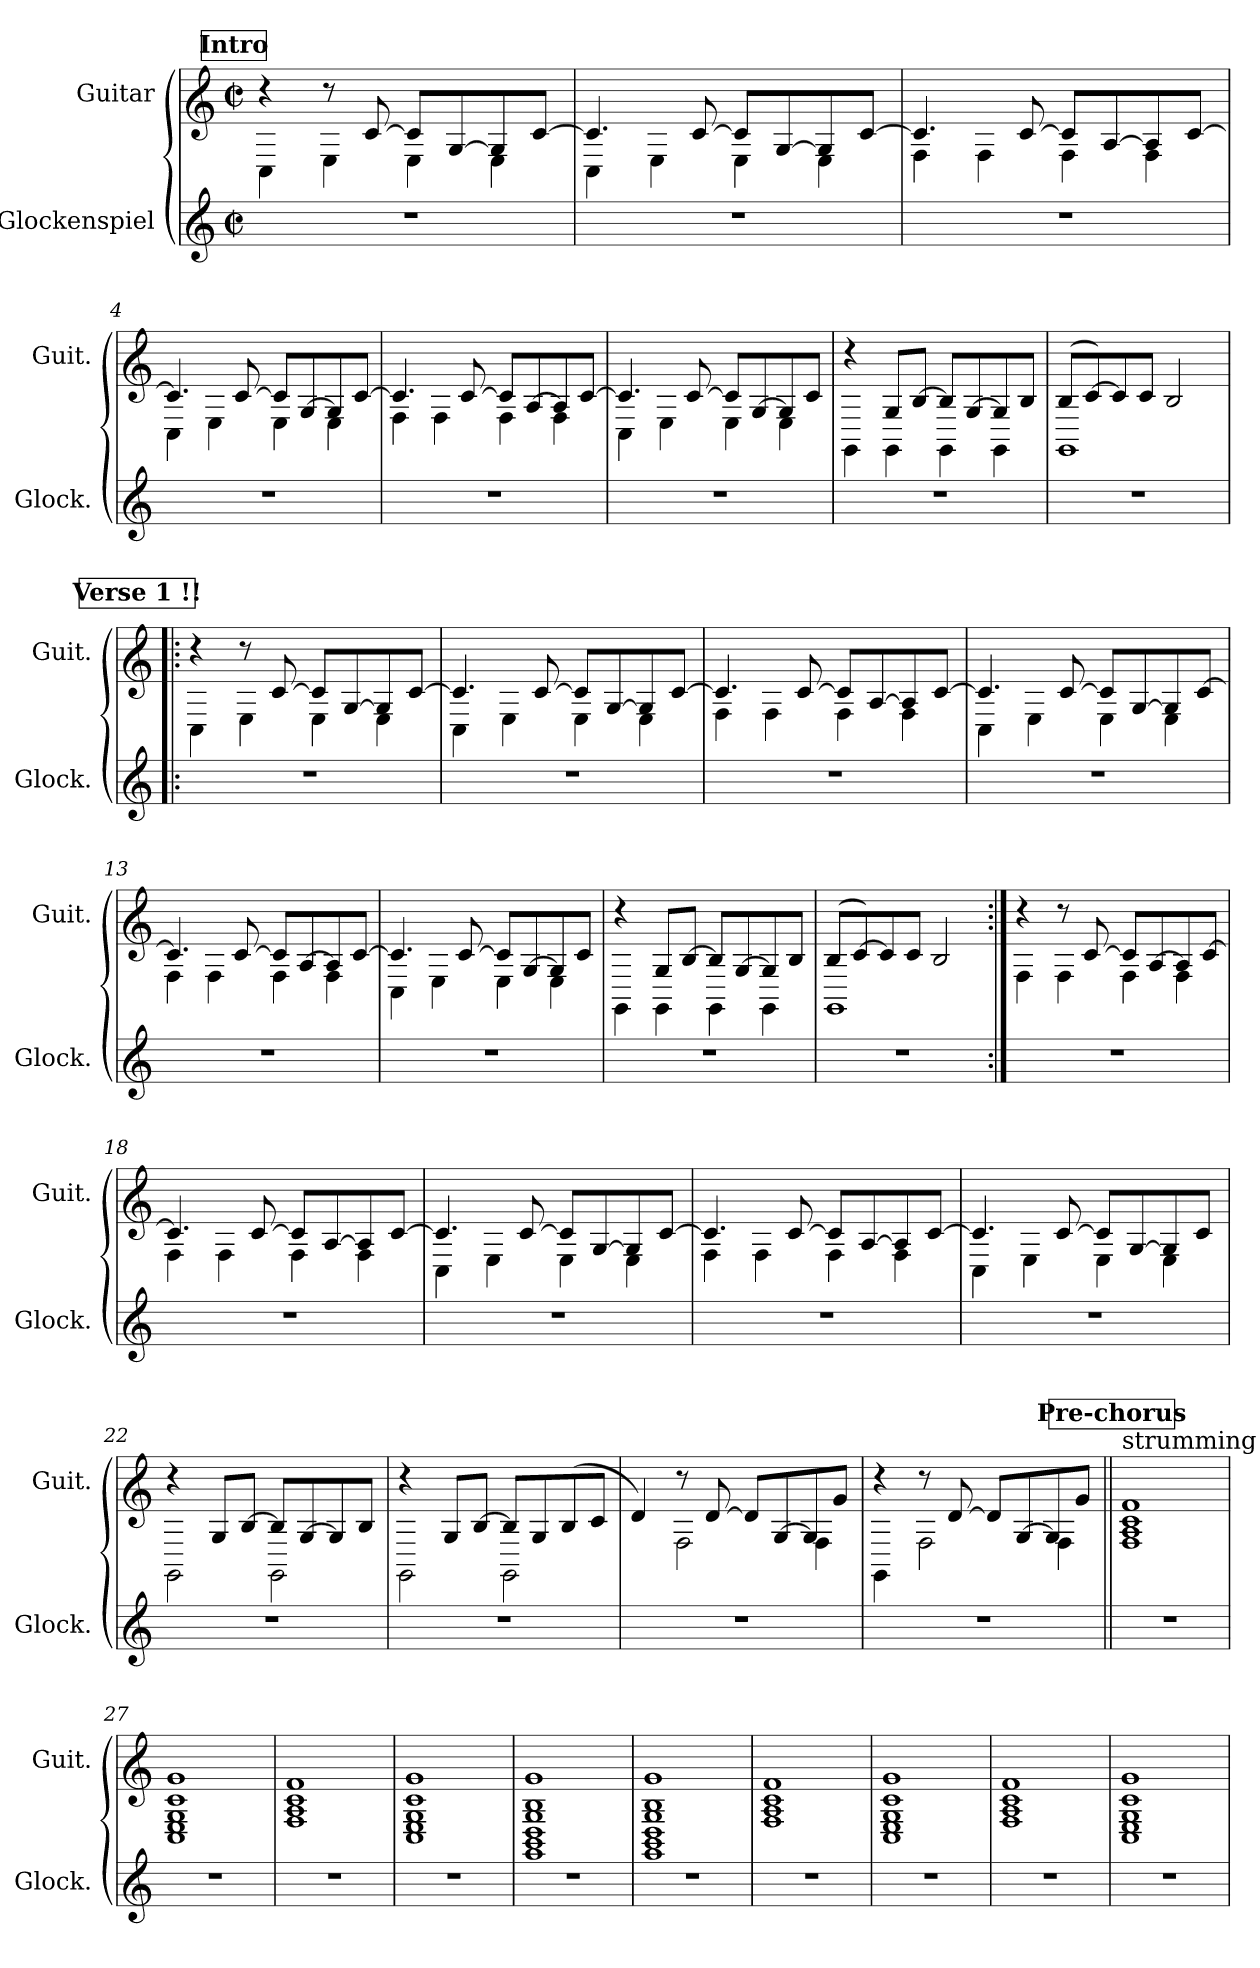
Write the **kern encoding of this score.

**kern	**kern
*part2	*part1
*staff2	*staff1
*I"Glockenspiel	*I"Guitar
*I'Glock.	*I'Guit.
*	*stria6
*clefG2	*
*ITrd-14c-24	*
*k[]	*k[]
*M2/2	*M2/2
*met(c|)	*met(c|)
*MM192	*MM192
!!LO:REH:place=s1:a:B:fs=14:t=Intro
=1	=1
*	*^
1r	4r	4C\
.	8r	4E\
.	[8c/	.
.	8c/L]	4E\
.	[8G/	.
.	8G/]	4E\
.	[8c/J	.
=2	=2	=2
1r	4.c/]	4C\
.	.	4E\
.	[8c/	.
.	8c/L]	4E\
.	[8G/	.
.	8G/]	4E\
.	[8c/J	.
=3	=3	=3
1r	4.c/]	4F\
.	.	4F\
.	[8c/	.
.	8c/L]	4F\
.	[8A/	.
.	8A/]	4F\
.	[8c/J	.
=4	=4	=4
1r	4.c/]	4C\
.	.	4E\
.	[8c/	.
.	8c/L]	4E\
.	[8G/	.
.	8G/]	4E\
.	[8c/J	.
!!LO:LB:g=z	!!
=5	=5	=5
1r	4.c/]	4F\
.	.	4F\
.	[8c/	.
.	8c/L]	4F\
.	[8A/	.
.	8A/]	4F\
.	[8c/J	.
=6	=6	=6
1r	4.c/]	4C\
.	.	4E\
.	[8c/	.
.	8c/L]	4E\
.	[8G/	.
.	8G/]	4E\
.	8c/J	.
=7	=7	=7
1r	4r	4GG\
.	8G/L	4GG\
.	[8B/J	.
.	8B/L]	4GG\
.	[8G/	.
.	8G/]	4GG\
.	8B/J	.
=8	=8	=8
1r	(>8B/L	1GG
.	[8c/)	.
.	8c/]	.
.	8c/J	.
.	2B/	.
!!LO:REH:place=s1:a:B:fs=14:t=Verse 1	!!
=9!|:	=9!|:	=9!|:
1r	4r	4C\
.	8r	4E\
.	[8c/	.
.	8c/L]	4E\
.	[8G/	.
.	8G/]	4E\
.	[8c/J	.
!!LO:LB:g=z	!!
=10	=10	=10
1r	4.c/]	4C\
.	.	4E\
.	[8c/	.
.	8c/L]	4E\
.	[8G/	.
.	8G/]	4E\
.	[8c/J	.
=11	=11	=11
1r	4.c/]	4F\
.	.	4F\
.	[8c/	.
.	8c/L]	4F\
.	[8A/	.
.	8A/]	4F\
.	[8c/J	.
=12	=12	=12
1r	4.c/]	4C\
.	.	4E\
.	[8c/	.
.	8c/L]	4E\
.	[8G/	.
.	8G/]	4E\
.	[8c/J	.
=13	=13	=13
1r	4.c/]	4F\
.	.	4F\
.	[8c/	.
.	8c/L]	4F\
.	[8A/	.
.	8A/]	4F\
.	[8c/J	.
=14	=14	=14
1r	4.c/]	4C\
.	.	4E\
.	[8c/	.
.	8c/L]	4E\
.	[8G/	.
.	8G/]	4E\
.	8c/J	.
!!LO:LB:g=z	!!
=15	=15	=15
1r	4r	4GG\
.	8G/L	4GG\
.	[8B/J	.
.	8B/L]	4GG\
.	[8G/	.
.	8G/]	4GG\
.	8B/J	.
=16	=16	=16
1r	(>8B/L	1GG
.	[8c/)	.
.	8c/]	.
.	8c/J	.
.	2B/	.
=17:|!	=17:|!	=17:|!
1r	4r	4F\
.	8r	4F\
.	[8c/	.
.	8c/L]	4F\
.	[8A/	.
.	8A/]	4F\
.	[8c/J	.
=18	=18	=18
1r	4.c/]	4F\
.	.	4F\
.	[8c/	.
.	8c/L]	4F\
.	[8A/	.
.	8A/]	4F\
.	[8c/J	.
=19	=19	=19
1r	4.c/]	4C\
.	.	4E\
.	[8c/	.
.	8c/L]	4E\
.	[8G/	.
.	8G/]	4E\
.	[8c/J	.
!!LO:LB:g=z	!!
=20	=20	=20
1r	4.c/]	4F\
.	.	4F\
.	[8c/	.
.	8c/L]	4F\
.	[8A/	.
.	8A/]	4F\
.	[8c/J	.
=21	=21	=21
1r	4.c/]	4C\
.	.	4E\
.	[8c/	.
.	8c/L]	4E\
.	[8G/	.
.	8G/]	4E\
.	8c/J	.
=22	=22	=22
1r	4r	2GG\
.	8G/L	.
.	[8B/J	.
.	8B/L]	2GG\
.	[8G/	.
.	8G/]	.
.	8B/J	.
=23	=23	=23
1r	4r	2GG\
.	8G/L	.
.	[8B/J	.
.	8B/L]	2GG\
.	8G/	.
.	(>8B/	.
.	8c/J	.
=24	=24	=24
1r	4d/)	4ryy
.	8r	2F\
.	[8d/	.
.	8d/L]	.
.	[8G/	.
.	8G/]	4F\
.	8g/J	.
!!LO:PB:g=z	!!
=25	=25	=25
1r	4r	4GG\
.	8r	2F\
.	[8d/	.
.	8d/L]	.
.	[8G/	.
.	8G/]	4F\
.	8g/J	.
*	*v	*v
!!LO:REH:place=s1:a:B:fs=14:t=Pre-chorus
=26||	=26||
!	!LO:TX:a:t=strumming
1r	1F 1A 1c 1f
=27	=27
1r	1C 1E 1G 1c 1g
=28	=28
1r	1F 1A 1c 1f
=29	=29
1r	1C 1E 1G 1c 1g
=30	=30
1r	1GG 1BB 1D 1G 1B 1g
=31	=31
1r	1GG 1BB 1D 1G 1B 1g
=32	=32
1r	1F 1A 1c 1f
=33	=33
1r	1C 1E 1G 1c 1g
!!LO:LB:g=z
=34	=34
1r	1F 1A 1c 1f
=35	=35
1r	1C 1E 1G 1c 1g
=	=
*-	*-
